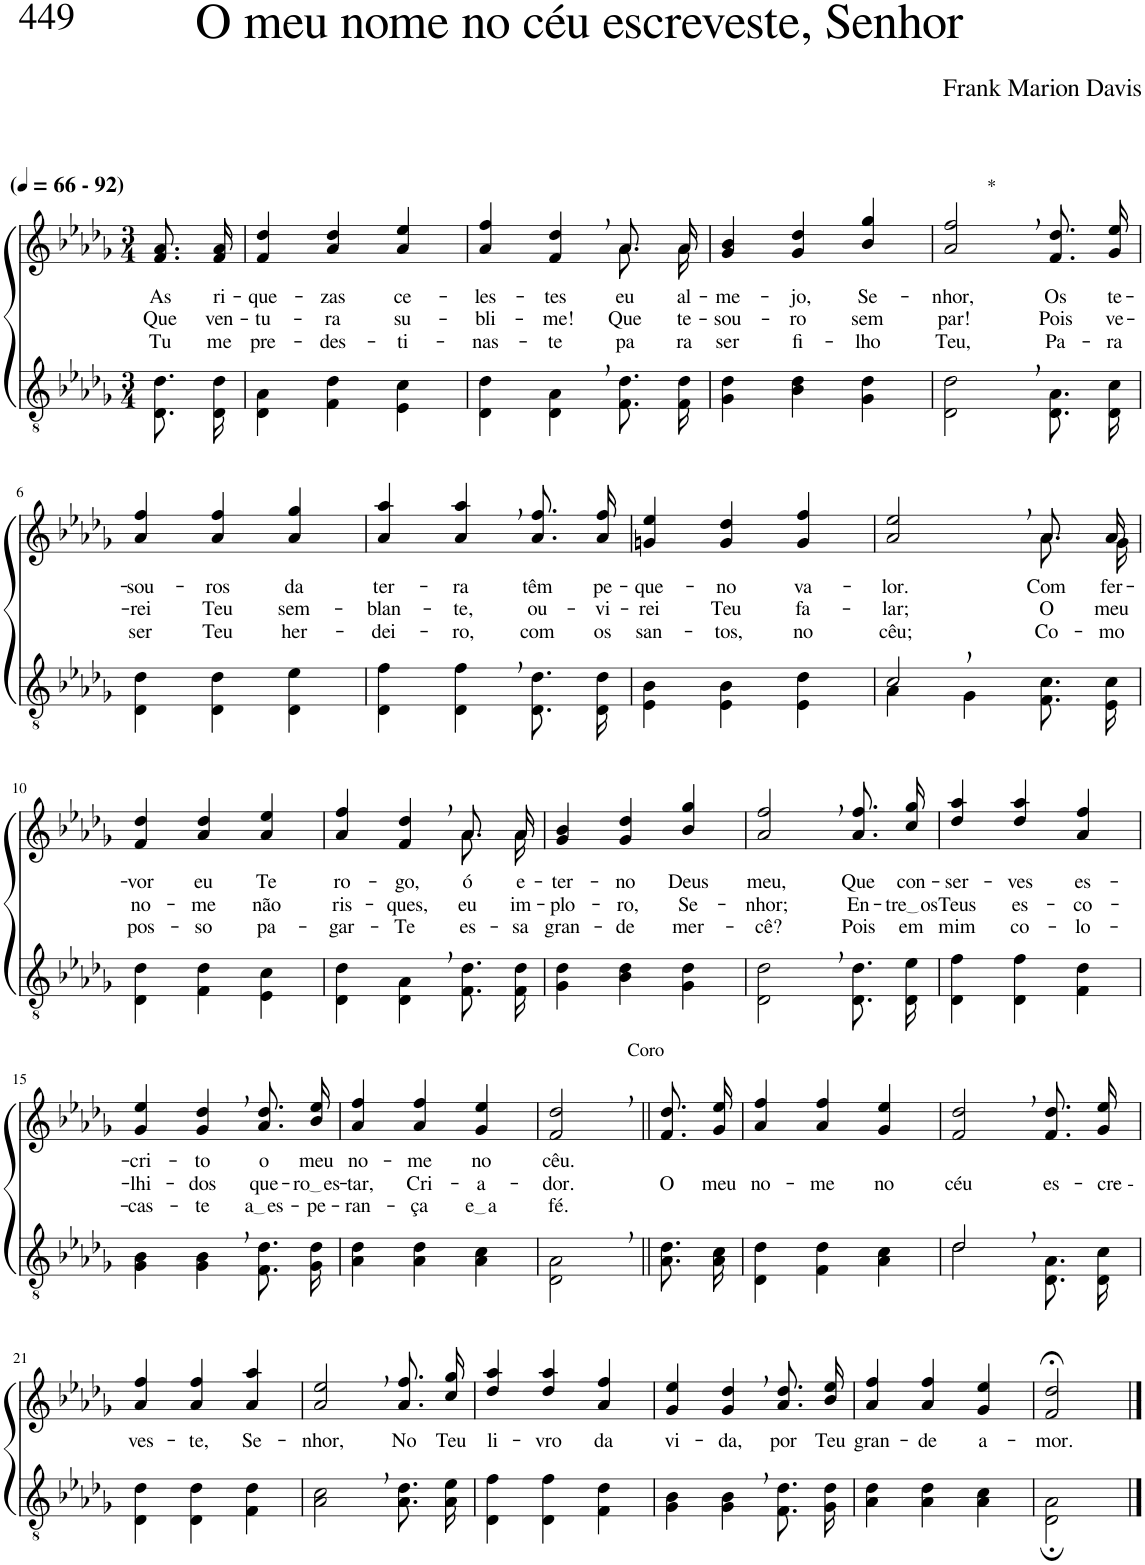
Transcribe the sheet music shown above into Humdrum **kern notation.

**kern	**kern	**text	**text	**text
*part2	*part1	*part1	*part1	*part1
*staff2	*staff1	*staff1	*staff1	*staff1
*I"Parte III e IV	*I"Parte I e II	*	*	*
*clefGv2	*clefG2	*	*	*
*Trd3c5	*Trd3c5	*	*	*
*k[b-e-a-d-g-]	*k[b-e-a-d-g-]	*	*	*
*M3/4	*M3/4	*	*	*
*MM66	*MM66	*	*	*
=1	=1	=1	=1	=1
!	!LO:TX:a:B:t=(	!	!	!
!	!LO:TX:a:B:t=- 92)	!	!	!
!	!	!LO:LY:b	!LO:LY:b	!LO:LY:b
8.D-/ 8.d-/L	8.f/ 8.a-/L	As	Que	Tu
!	!	!LO:LY:b	!LO:LY:b	!LO:LY:b
16D-/ 16d-/Jk	16f/ 16a-/Jk	ri-	ven-	me
=2	=2	=2	=2	=2
!	!	!LO:LY:b	!LO:LY:b	!LO:LY:b
4D-\ 4A-\	4f/ 4dd-/	-que-	-tu-	pre-
!	!	!LO:LY:b	!LO:LY:b	!LO:LY:b
4F\ 4d-\	4a-/ 4dd-/	-zas	-ra	-des-
!	!	!LO:LY:b	!LO:LY:b	!LO:LY:b
4E-\ 4c\	4a-/ 4ee-/	ce-	su-	-ti-
=3	=3	=3	=3	=3
!	!	!LO:LY:b	!LO:LY:b	!LO:LY:b
*	*^	*	*	*
4D-\ 4d-\	4a-/ 4ff/	2ryy	-les-	-bli-	-nas-
!	!	!	!LO:LY:b	!LO:LY:b	!LO:LY:b
4D-\, 4A-\,	4f/, 4dd-/,	.	-tes	-me!	-te
!	!	!	!LO:LY:b	!LO:LY:b	!LO:LY:b
8.F/ 8.d-/L	8.a-/L	8.a-\L	eu	Que	pa
!	!	!	!LO:LY:b	!LO:LY:b	!LO:LY:b
16F/ 16d-/Jk	16a-/Jk	16a-\Jk	al-	te-	ra
=4	=4	=4	=4	=4	=4
!	!	!	!LO:LY:b	!LO:LY:b	!LO:LY:b
*	*v	*v	*	*	*
4G-\ 4d-\	4g-/ 4b-/	-me-	-sou-	ser
!	!	!LO:LY:b	!LO:LY:b	!LO:LY:b
4B-\ 4d-\	4g-/ 4dd-/	-jo,	-ro	fi-
!	!	!LO:LY:b	!LO:LY:b	!LO:LY:b
4G-\ 4d-\	4b-/ 4gg-/	Se-	sem	-lho
=5	=5	=5	=5	=5
!	!LO:TX:a:t=*	!	!	!
!	!	!LO:LY:b	!LO:LY:b	!LO:LY:b
2D-\, 2d-\,	2a-/, 2ff/,	-nhor,	par!	Teu,
!	!	!LO:LY:b	!LO:LY:b	!LO:LY:b
8.D-/ 8.A-/L	8.f\ 8.dd-\L	Os	Pois	Pa-
!	!	!LO:LY:b	!LO:LY:b	!LO:LY:b
16D-/ 16c/Jk	16g-\ 16ee-\Jk	te-	ve-	-ra
!!LO:LB:g=z
=6	=6	=6	=6	=6
!	!	!LO:LY:b	!LO:LY:b	!LO:LY:b
4D-\ 4d-\	4a-/ 4ff/	-sou-	-rei	ser
!	!	!LO:LY:b	!LO:LY:b	!LO:LY:b
4D-\ 4d-\	4a-/ 4ff/	-ros	Teu	Teu
!	!	!LO:LY:b	!LO:LY:b	!LO:LY:b
4D-\ 4e-\	4a-/ 4gg-/	da	sem-	her-
=7	=7	=7	=7	=7
!	!	!LO:LY:b	!LO:LY:b	!LO:LY:b
4D-\ 4f\	4a-/ 4aa-/	ter-	-blan-	-dei-
!	!	!LO:LY:b	!LO:LY:b	!LO:LY:b
4D-\, 4f\,	4a-/, 4aa-/,	-ra	-te,	-ro,
!	!	!LO:LY:b	!LO:LY:b	!LO:LY:b
8.D-/ 8.d-/L	8.a-\ 8.ff\L	têm	ou-	com
!	!	!LO:LY:b	!LO:LY:b	!LO:LY:b
16D-/ 16d-/Jk	16a-\ 16ff\Jk	pe-	-vi-	os
=8	=8	=8	=8	=8
!	!	!LO:LY:b	!LO:LY:b	!LO:LY:b
4E-\ 4B-\	4gn/ 4ee-/	-que-	-rei	san-
!	!	!LO:LY:b	!LO:LY:b	!LO:LY:b
4E-\ 4B-\	4g/ 4dd-/	-no	Teu	-tos,
!	!	!LO:LY:b	!LO:LY:b	!LO:LY:b
4E-\ 4d-\	4g/ 4ff/	va-	fa-	no
=9	=9	=9	=9	=9
*^	*	*	*	*
!	!	!	!LO:LY:b	!LO:LY:b	!LO:LY:b
*	*	*^	*	*	*
2c,/	4A-\	2a-/, 2ee-/,	2ryy	-lor.	-lar;	cêu;
.	4G-\	.	.	.	.	.
!	!	!	!	!LO:LY:b	!LO:LY:b	!LO:LY:b
4ryy	8.F/ 8.c/L	8.a-/L	8.a-\L	Com	O	Co-
!	!	!	!	!LO:LY:b	!LO:LY:b	!LO:LY:b
.	16E-/ 16c/Jk	16a-/Jk	16g-\Jk	fer-	meu	-mo
!!LO:LB:g=z
=10	=10	=10	=10	=10	=10	=10
!	!	!	!	!LO:LY:b	!LO:LY:b	!LO:LY:b
*v	*v	*	*	*	*	*
*	*v	*v	*	*	*
4D-\ 4d-\	4f/ 4dd-/	-vor	no-	pos-
!	!	!LO:LY:b	!LO:LY:b	!LO:LY:b
4F\ 4d-\	4a-/ 4dd-/	eu	-me	-so
!	!	!LO:LY:b	!LO:LY:b	!LO:LY:b
4E-\ 4c\	4a-/ 4ee-/	Te	não	pa-
=11	=11	=11	=11	=11
!	!	!LO:LY:b	!LO:LY:b	!LO:LY:b
*	*^	*	*	*
4D-\ 4d-\	4a-/ 4ff/	2ryy	ro-	ris-	-gar-
!	!	!	!LO:LY:b	!LO:LY:b	!LO:LY:b
4D-\, 4A-\,	4f/, 4dd-/,	.	-go,	-ques,	-Te
!	!	!	!LO:LY:b	!LO:LY:b	!LO:LY:b
8.F/ 8.d-/L	8.a-/L	8.a-\L	ó	eu	es-
!	!	!	!LO:LY:b	!LO:LY:b	!LO:LY:b
16F/ 16d-/Jk	16a-/Jk	16a-\Jk	e-	im-	-sa
=12	=12	=12	=12	=12	=12
!	!	!	!LO:LY:b	!LO:LY:b	!LO:LY:b
*	*v	*v	*	*	*
4G-\ 4d-\	4g-/ 4b-/	-ter-	-plo-	gran-
!	!	!LO:LY:b	!LO:LY:b	!LO:LY:b
4B-\ 4d-\	4g-/ 4dd-/	-no	-ro,	-de
!	!	!LO:LY:b	!LO:LY:b	!LO:LY:b
4G-\ 4d-\	4b-/ 4gg-/	Deus	Se-	mer-
=13	=13	=13	=13	=13
!	!	!LO:LY:b	!LO:LY:b	!LO:LY:b
2D-\, 2d-\,	2a-/, 2ff/,	meu,	-nhor;	-cê?
!	!	!LO:LY:b	!LO:LY:b	!LO:LY:b
8.D-/ 8.d-/L	8.a-\ 8.ff\L	Que	En-	Pois
!	!	!LO:LY:b	!LO:LY:b	!LO:LY:b
16D-/ 16e-/Jk	16cc\ 16gg-\Jk	con-	tre os	em
=14	=14	=14	=14	=14
!	!	!LO:LY:b	!LO:LY:b	!LO:LY:b
4D-\ 4f\	4dd-/ 4aa-/	-ser-	Teus	mim
!	!	!LO:LY:b	!LO:LY:b	!LO:LY:b
4D-\ 4f\	4dd-/ 4aa-/	-ves	es-	co-
!	!	!LO:LY:b	!LO:LY:b	!LO:LY:b
4F\ 4d-\	4a-/ 4ff/	es-	-co-	-lo-
!!LO:LB:g=z
=15	=15	=15	=15	=15
!	!	!LO:LY:b	!LO:LY:b	!LO:LY:b
4G-\ 4B-\	4g-/ 4ee-/	-cri-	-lhi-	-cas-
!	!	!LO:LY:b	!LO:LY:b	!LO:LY:b
4G-\, 4B-\,	4g-/, 4dd-/,	-to	-dos	-te
!	!	!LO:LY:b	!LO:LY:b	!LO:LY:b
8.F/ 8.d-/L	8.a-\ 8.dd-\L	o	que-	a es
!	!	!LO:LY:b	!LO:LY:b	!LO:LY:b
16G-/ 16d-/Jk	16b-\ 16ee-\Jk	meu	ro es	-pe-
=16	=16	=16	=16	=16
!	!	!LO:LY:b	!LO:LY:b	!LO:LY:b
4A-\ 4d-\	4a-/ 4ff/	no-	-tar,	-ran-
!	!	!LO:LY:b	!LO:LY:b	!LO:LY:b
4A-\ 4d-\	4a-/ 4ff/	-me	Cri-	-ça
!	!	!LO:LY:b	!LO:LY:b	!LO:LY:b
4A-\ 4c\	4g-/ 4ee-/	no	-a-	e a
=17	=17	=17	=17	=17
!	!LO:TX:a:t=Coro	!	!	!
!	!	!LO:LY:b	!LO:LY:b	!LO:LY:b
2D-\, 2A-\,	2f/, 2dd-/,	cêu.	-dor.	fé.
=18||	=18||	=18||	=18||	=18||
!	!	!	!LO:LY:b	!
8.A-\ 8.d-\L	8.f\ 8.dd-\L	.	O	.
!	!	!	!LO:LY:b	!
16A-\ 16c\Jk	16g-\ 16ee-\Jk	.	meu	.
=19	=19	=19	=19	=19
!	!	!	!LO:LY:b	!
4D-\ 4d-\	4a-/ 4ff/	.	no-	.
!	!	!	!LO:LY:b	!
4F\ 4d-\	4a-/ 4ff/	.	-me	.
!	!	!	!LO:LY:b	!
4A-\ 4c\	4g-/ 4ee-/	.	no	.
=20	=20	=20	=20	=20
*^	*	*	*	*
!	!	!	!	!LO:LY:b	!
2d-,/	2d-\	2f/, 2dd-/,	.	céu	.
!	!	!	!	!LO:LY:b	!
4ryy	8.D-/ 8.A-/L	8.f\ 8.dd-\L	.	es-	.
!	!	!	!	!LO:LY:b	!
.	16D-/ 16c/Jk	16g-\ 16ee-\Jk	.	-cre --	.
!!LO:LB:g=z
=21	=21	=21	=21	=21	=21
!	!	!	!LO:LY:b	!	!
*v	*v	*	*	*	*
4D-\ 4d-\	4a-/ 4ff/	ves-	.	.
!	!	!LO:LY:b	!	!
4D-\ 4d-\	4a-/ 4ff/	-te,	.	.
!	!	!LO:LY:b	!	!
4F\ 4d-\	4a-/ 4aa-/	Se-	.	.
=22	=22	=22	=22	=22
!	!	!LO:LY:b	!	!
2A-\, 2c\,	2a-/, 2ee-/,	-nhor,	.	.
!	!	!LO:LY:b	!	!
8.A-\ 8.d-\L	8.a-\ 8.ff\L	No	.	.
!	!	!LO:LY:b	!	!
16A-\ 16e-\Jk	16cc\ 16gg-\Jk	Teu	.	.
=23	=23	=23	=23	=23
!	!	!LO:LY:b	!	!
4D-\ 4f\	4dd-/ 4aa-/	li-	.	.
!	!	!LO:LY:b	!	!
4D-\ 4f\	4dd-/ 4aa-/	-vro	.	.
!	!	!LO:LY:b	!	!
4F\ 4d-\	4a-/ 4ff/	da	.	.
=24	=24	=24	=24	=24
!	!	!LO:LY:b	!	!
4G-\ 4B-\	4g-/ 4ee-/	vi-	.	.
!	!	!LO:LY:b	!	!
4G-\, 4B-\,	4g-/, 4dd-/,	-da,	.	.
!	!	!LO:LY:b	!	!
8.F/ 8.d-/L	8.a-\ 8.dd-\L	por	.	.
!	!	!LO:LY:b	!	!
16G-/ 16d-/Jk	16b-\ 16ee-\Jk	Teu	.	.
=25	=25	=25	=25	=25
!	!	!LO:LY:b	!	!
4A-\ 4d-\	4a-/ 4ff/	gran-	.	.
!	!	!LO:LY:b	!	!
4A-\ 4d-\	4a-/ 4ff/	-de	.	.
!	!	!LO:LY:b	!	!
4A-\ 4c\	4g-/ 4ee-/	a-	.	.
=26	=26	=26	=26	=26
!	!	!LO:LY:b	!	!
2D-\; 2A-\;	2f/;< 2dd-/;<	-mor.	.	.
==	==	==	==	==
*-	*-	*-	*-	*-
